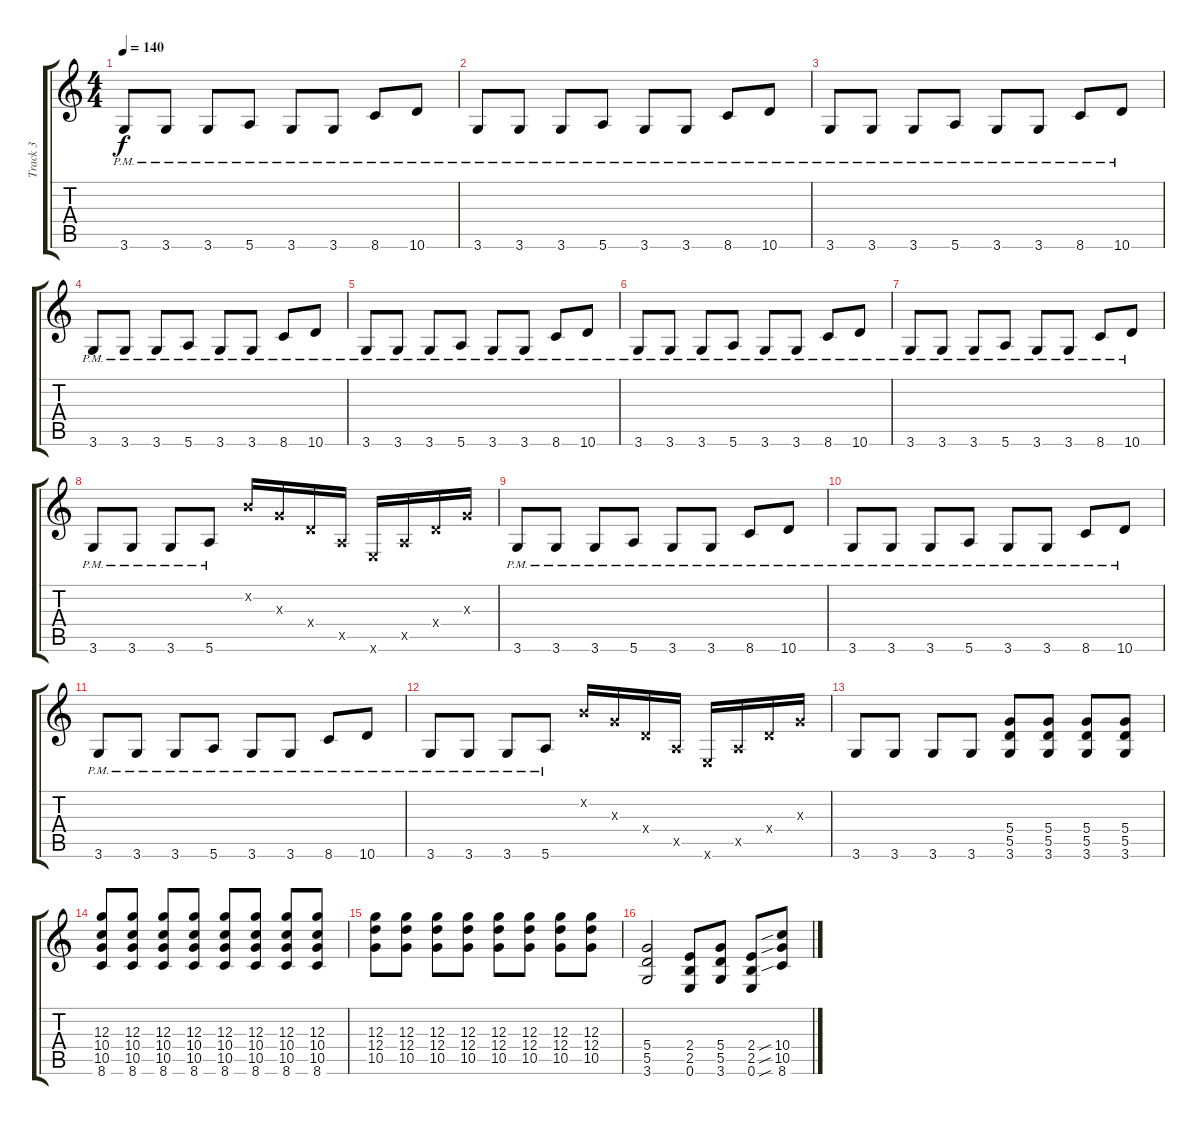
\track ("Track 3" "Track 3") {instrument distortionguitar}
\staff {score tabs}
\tuning (E4 B3 G3 D3 A2 E2) {hide}
\ts (4 4)
\tempo 140
\clef g2
\ks c
3.6{pm}.8{dy f} 3.6{pm}.8 3.6{pm}.8 5.6{pm}.8 3.6{pm}.8 3.6{pm}.8 8.6{pm}.8 10.6{pm}.8 |
3.6{pm}.8 3.6{pm}.8 3.6{pm}.8 5.6{pm}.8 3.6{pm}.8 3.6{pm}.8 8.6{pm}.8 10.6{pm}.8 |
3.6{pm}.8 3.6{pm}.8 3.6{pm}.8 5.6{pm}.8 3.6{pm}.8 3.6{pm}.8 8.6{pm}.8 10.6{pm}.8 |
3.6{pm}.8 3.6{pm}.8 3.6{pm}.8 5.6{pm}.8 3.6{pm}.8 3.6{pm}.8 8.6{pm}.8 10.6{pm}.8 |
3.6{pm}.8 3.6{pm}.8 3.6{pm}.8 5.6{pm}.8 3.6{pm}.8 3.6{pm}.8 8.6{pm}.8 10.6{pm}.8 |
3.6{pm}.8 3.6{pm}.8 3.6{pm}.8 5.6{pm}.8 3.6{pm}.8 3.6{pm}.8 8.6{pm}.8 10.6{pm}.8 |
3.6{pm}.8 3.6{pm}.8 3.6{pm}.8 5.6{pm}.8 3.6{pm}.8 3.6{pm}.8 8.6{pm}.8 10.6{pm}.8 |
3.6{pm}.8 3.6{pm}.8 3.6{pm}.8 5.6{pm}.8 0.2{x}.16 0.3{x}.16 0.4{x}.16 0.5{x}.16 0.6{x}.16 0.5{x}.16 0.4{x}.16 0.3{x}.16 |
3.6{pm}.8 3.6{pm}.8 3.6{pm}.8 5.6{pm}.8 3.6{pm}.8 3.6{pm}.8 8.6{pm}.8 10.6{pm}.8 |
3.6{pm}.8 3.6{pm}.8 3.6{pm}.8 5.6{pm}.8 3.6{pm}.8 3.6{pm}.8 8.6{pm}.8 10.6{pm}.8 |
3.6{pm}.8 3.6{pm}.8 3.6{pm}.8 5.6{pm}.8 3.6{pm}.8 3.6{pm}.8 8.6{pm}.8 10.6{pm}.8 |
3.6{pm}.8 3.6{pm}.8 3.6{pm}.8 5.6{pm}.8 0.2{x}.16 0.3{x}.16 0.4{x}.16 0.5{x}.16 0.6{x}.16 0.5{x}.16 0.4{x}.16 0.3{x}.16 |
3.6.8 3.6.8 3.6.8 3.6.8 (5.4 5.5 3.6).8 (5.4 5.5 3.6).8 (5.4 5.5 3.6).8 (5.4 5.5 3.6).8 |
(12.3 10.4 10.5 8.6).8 (12.3 10.4 10.5 8.6).8 (12.3 10.4 10.5 8.6).8 (12.3 10.4 10.5 8.6).8 (12.3 10.4 10.5 8.6).8 (12.3 10.4 10.5 8.6).8 (12.3 10.4 10.5 8.6).8 (12.3 10.4 10.5 8.6).8 |
(12.3 12.4 10.5).8 (12.3 12.4 10.5).8 (12.3 12.4 10.5).8 (12.3 12.4 10.5).8 (12.3 12.4 10.5).8 (12.3 12.4 10.5).8 (12.3 12.4 10.5).8 (12.3 12.4 10.5).8 |
(5.4 5.5 3.6).2 (2.4 2.5 0.6).8 (5.4 5.5 3.6).8 (2.4 2.5 0.6).8 (10.4{sib} 10.5{sib} 8.6{sib}).8
